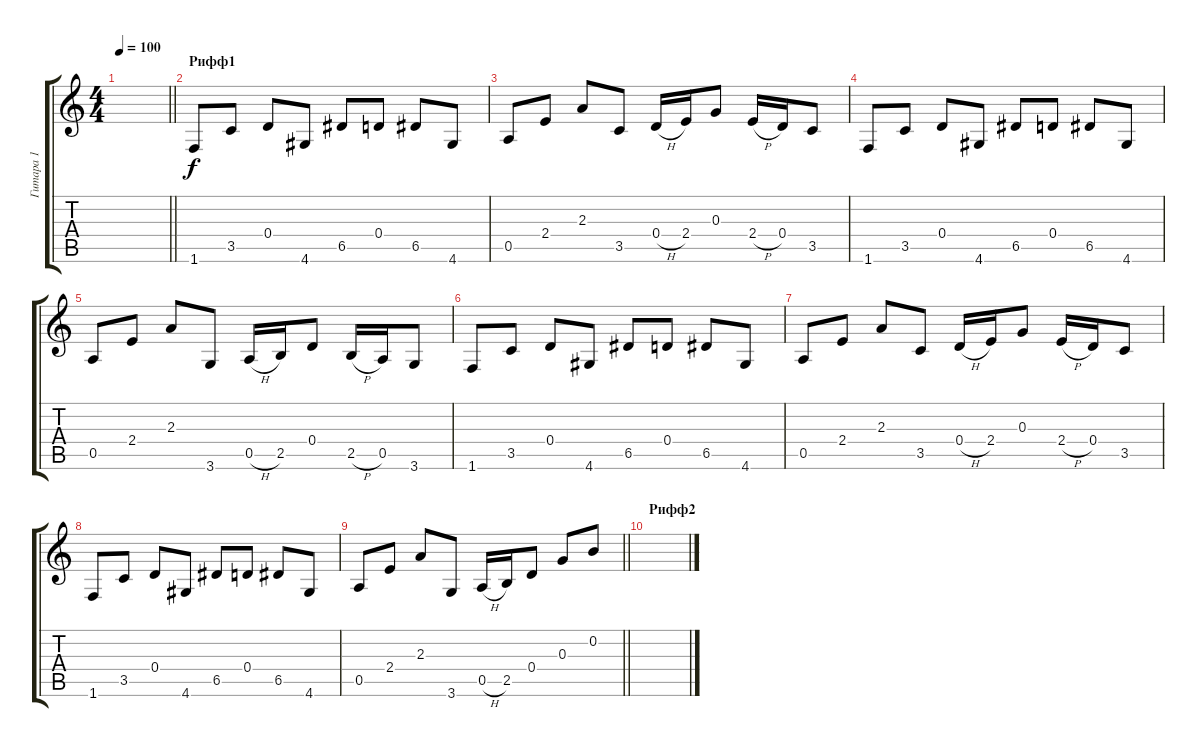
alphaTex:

\track ("Гитара 1" "Гитара 1") {instrument acousticguitarsteel}
\staff {score tabs}
\tuning (E4 B3 G3 D3 A2 E2) {hide}
\ts (4 4)
\tempo 100
\clef g2
\barLineRight lightlight
\ks c
|
\section ("" "Рифф1")
1.6.8 3.5.8 0.4.8 4.6.8 6.5.8 0.4.8 6.5.8 4.6.8 |
0.5.8 2.4.8 2.3.8 3.5.8 0.4{h}.16 2.4.16 0.3.8 2.4{h}.16 0.4.16 3.5.8 |
1.6.8 3.5.8 0.4.8 4.6.8 6.5.8 0.4.8 6.5.8 4.6.8 |
0.5.8 2.4.8 2.3.8 3.6.8 0.5{h}.16 2.5.16 0.4.8 2.5{h}.16 0.5.16 3.6.8 |
1.6.8 3.5.8 0.4.8 4.6.8 6.5.8 0.4.8 6.5.8 4.6.8 |
0.5.8 2.4.8 2.3.8 3.5.8 0.4{h}.16 2.4.16 0.3.8 2.4{h}.16 0.4.16 3.5.8 |
1.6.8 3.5.8 0.4.8 4.6.8 6.5.8 0.4.8 6.5.8 4.6.8 |
\barLineRight lightlight
0.5.8 2.4.8 2.3.8 3.6.8 0.5{h}.16 2.5.16 0.4.8 0.3.8 0.2.8 |
\section ("" "Рифф2")
